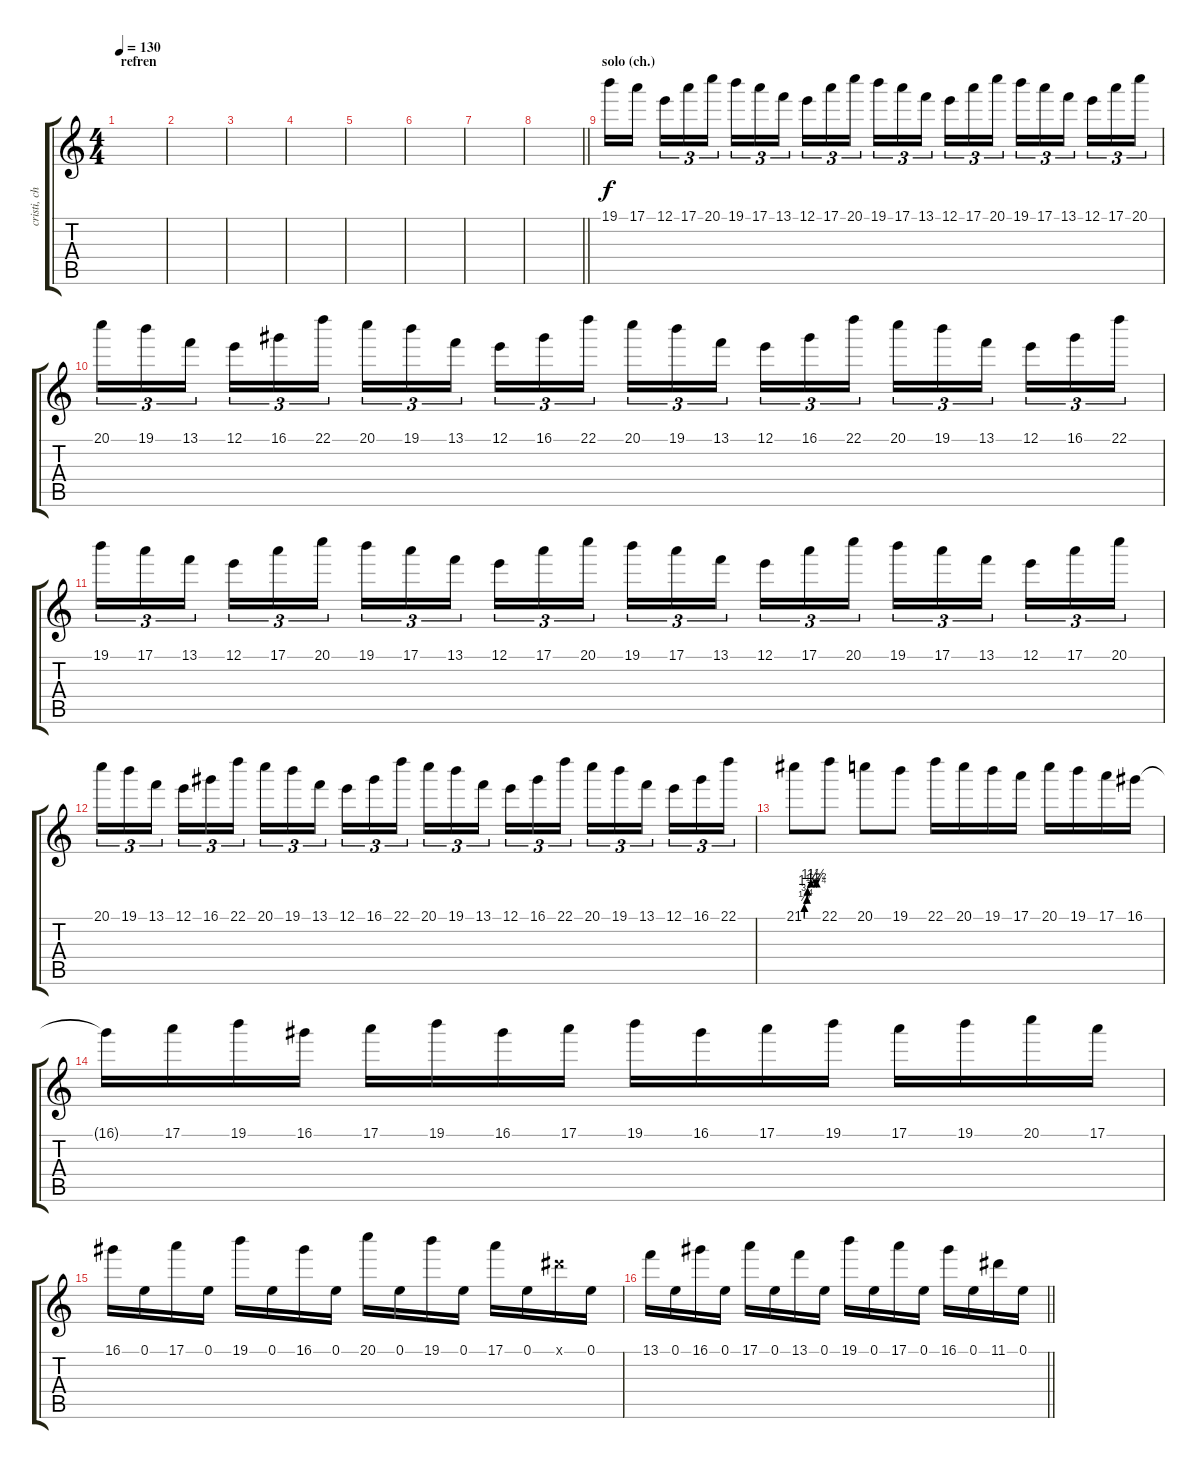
\track ("cristi, chitara" "cristi, ch") {instrument distortionguitar}
\staff {score tabs}
\tuning (E4 B3 G3 D3 A2 E2) {hide}
\ts (4 4)
\section ("" "refren")
\tempo 130
\clef g2
\ks c
|
|
|
|
|
|
|
\barLineRight lightlight
|
\section ("" "solo (ch.)")
19.1.16 17.1.16 12.1.16{tu (3 2)} 17.1.16{tu (3 2)} 20.1.16{tu (3 2)} 19.1.16{tu (3 2)} 17.1.16{tu (3 2)} 13.1.16{tu (3 2)} 12.1.16{tu (3 2)} 17.1.16{tu (3 2)} 20.1.16{tu (3 2)} 19.1.16{tu (3 2)} 17.1.16{tu (3 2)} 13.1.16{tu (3 2)} 12.1.16{tu (3 2)} 17.1.16{tu (3 2)} 20.1.16{tu (3 2)} 19.1.16{tu (3 2)} 17.1.16{tu (3 2)} 13.1.16{tu (3 2)} 12.1.16{tu (3 2)} 17.1.16{tu (3 2)} 20.1.16{tu (3 2)} |
20.1.16{tu (3 2)} 19.1.16{tu (3 2)} 13.1.16{tu (3 2)} 12.1.16{tu (3 2)} 16.1.16{tu (3 2)} 22.1.16{tu (3 2)} 20.1.16{tu (3 2)} 19.1.16{tu (3 2)} 13.1.16{tu (3 2)} 12.1.16{tu (3 2)} 16.1.16{tu (3 2)} 22.1.16{tu (3 2)} 20.1.16{tu (3 2)} 19.1.16{tu (3 2)} 13.1.16{tu (3 2)} 12.1.16{tu (3 2)} 16.1.16{tu (3 2)} 22.1.16{tu (3 2)} 20.1.16{tu (3 2)} 19.1.16{tu (3 2)} 13.1.16{tu (3 2)} 12.1.16{tu (3 2)} 16.1.16{tu (3 2)} 22.1.16{tu (3 2)} |
19.1.16{tu (3 2)} 17.1.16{tu (3 2)} 13.1.16{tu (3 2)} 12.1.16{tu (3 2)} 17.1.16{tu (3 2)} 20.1.16{tu (3 2)} 19.1.16{tu (3 2)} 17.1.16{tu (3 2)} 13.1.16{tu (3 2)} 12.1.16{tu (3 2)} 17.1.16{tu (3 2)} 20.1.16{tu (3 2)} 19.1.16{tu (3 2)} 17.1.16{tu (3 2)} 13.1.16{tu (3 2)} 12.1.16{tu (3 2)} 17.1.16{tu (3 2)} 20.1.16{tu (3 2)} 19.1.16{tu (3 2)} 17.1.16{tu (3 2)} 13.1.16{tu (3 2)} 12.1.16{tu (3 2)} 17.1.16{tu (3 2)} 20.1.16{tu (3 2)} |
20.1.16{tu (3 2)} 19.1.16{tu (3 2)} 13.1.16{tu (3 2)} 12.1.16{tu (3 2)} 16.1.16{tu (3 2)} 22.1.16{tu (3 2)} 20.1.16{tu (3 2)} 19.1.16{tu (3 2)} 13.1.16{tu (3 2)} 12.1.16{tu (3 2)} 16.1.16{tu (3 2)} 22.1.16{tu (3 2)} 20.1.16{tu (3 2)} 19.1.16{tu (3 2)} 13.1.16{tu (3 2)} 12.1.16{tu (3 2)} 16.1.16{tu (3 2)} 22.1.16{tu (3 2)} 20.1.16{tu (3 2)} 19.1.16{tu (3 2)} 13.1.16{tu (3 2)} 12.1.16{tu (3 2)} 16.1.16{tu (3 2)} 22.1.16{tu (3 2)} |
21.1{be (custom 0 0 2 2 13 3 16 5 30 6 46 6 53 5 55 6 60 6)}.8 22.1.8 20.1.8 19.1.8 22.1.16 20.1.16 19.1.16 17.1.16 20.1.16 19.1.16 17.1.16 16.1.16 |
16.1{t}.16 17.1.16 19.1.16 16.1.16 17.1.16 19.1.16 16.1.16 17.1.16 19.1.16 16.1.16 17.1.16 19.1.16 17.1.16 19.1.16 20.1.16 17.1.16 |
16.1.16 0.1.16 17.1.16 0.1.16 19.1.16 0.1.16 16.1.16 0.1.16 20.1.16 0.1.16 19.1.16 0.1.16 17.1.16 0.1.16 11.1{x}.16 0.1.16 |
\barLineRight lightlight
13.1.16 0.1.16 16.1.16 0.1.16 17.1.16 0.1.16 13.1.16 0.1.16 19.1.16 0.1.16 17.1.16 0.1.16 16.1.16 0.1.16 11.1.16 0.1.16
